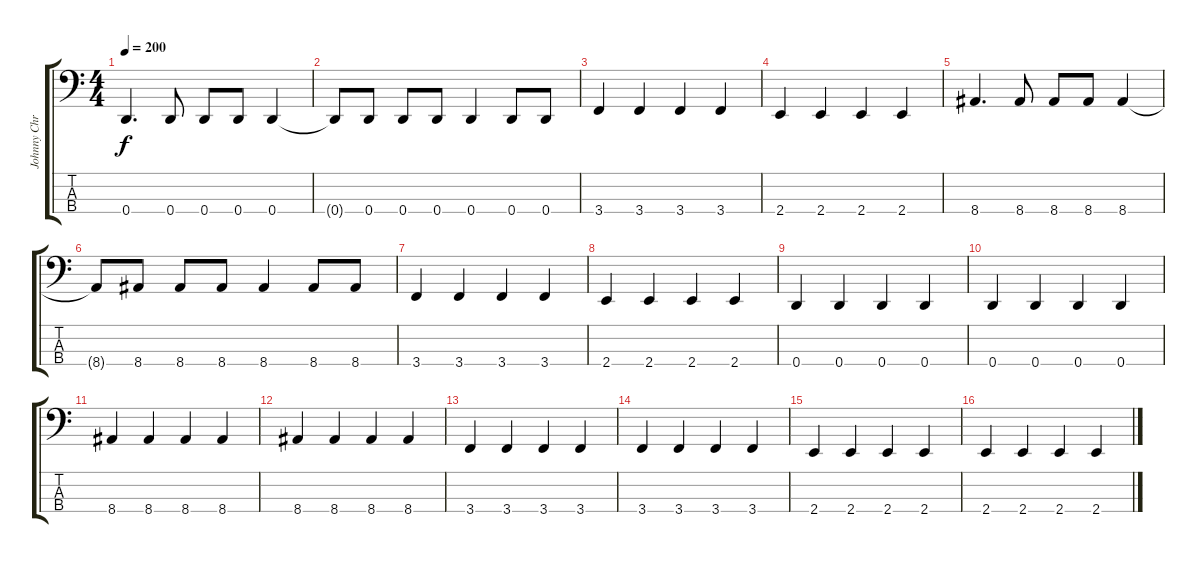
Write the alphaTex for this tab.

\track ("Johnny Christ" "Johnny Chr") {instrument electricbasspick}
\staff {score tabs}
\tuning (G2 D2 A1 D1) {hide}
\ts (4 4)
\tempo 200
\clef f4
\ks c
0.4.4{d dy f} 0.4.8 0.4.8 0.4.8 0.4.4 |
0.4{t}.8 0.4.8 0.4.8 0.4.8 0.4.4 0.4.8 0.4.8 |
3.4.4 3.4.4 3.4.4 3.4.4 |
2.4.4 2.4.4 2.4.4 2.4.4 |
8.4.4{d} 8.4.8 8.4.8 8.4.8 8.4.4 |
8.4{t}.8 8.4.8 8.4.8 8.4.8 8.4.4 8.4.8 8.4.8 |
3.4.4 3.4.4 3.4.4 3.4.4 |
2.4.4 2.4.4 2.4.4 2.4.4 |
0.4.4 0.4.4 0.4.4 0.4.4 |
0.4.4 0.4.4 0.4.4 0.4.4 |
8.4.4 8.4.4 8.4.4 8.4.4 |
8.4.4 8.4.4 8.4.4 8.4.4 |
3.4.4 3.4.4 3.4.4 3.4.4 |
3.4.4 3.4.4 3.4.4 3.4.4 |
2.4.4 2.4.4 2.4.4 2.4.4 |
2.4.4 2.4.4 2.4.4 2.4.4
